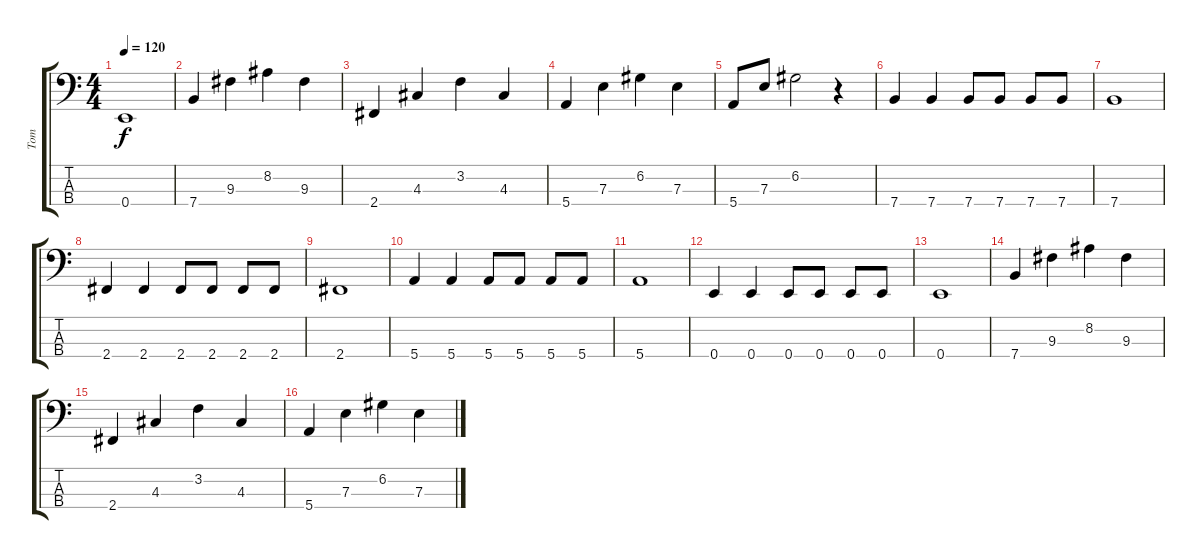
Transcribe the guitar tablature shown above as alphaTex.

\track ("Tom" "Tom") {instrument electricbassfinger}
\staff {score tabs}
\tuning (G2 D2 A1 E1) {hide}
\ts (4 4)
\tempo 120
\clef f4
\ks c
0.4.1{dy f} |
7.4.4 9.3.4 8.2.4 9.3.4 |
2.4.4 4.3.4 3.2.4 4.3.4 |
5.4.4 7.3.4 6.2.4 7.3.4 |
5.4.8 7.3.8 6.2.2 r.4 |
7.4.4 7.4.4 7.4.8 7.4.8 7.4.8 7.4.8 |
7.4.1 |
2.4.4 2.4.4 2.4.8 2.4.8 2.4.8 2.4.8 |
2.4.1 |
5.4.4 5.4.4 5.4.8 5.4.8 5.4.8 5.4.8 |
5.4.1 |
0.4.4 0.4.4 0.4.8 0.4.8 0.4.8 0.4.8 |
0.4.1 |
7.4.4 9.3.4 8.2.4 9.3.4 |
2.4.4 4.3.4 3.2.4 4.3.4 |
5.4.4 7.3.4 6.2.4 7.3.4
